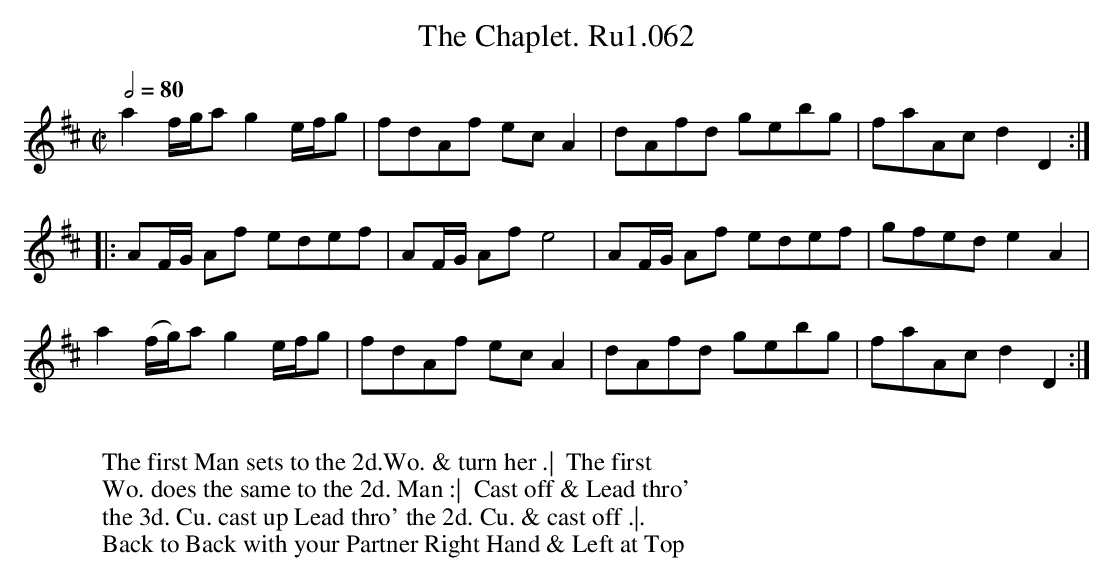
X:1
T:Chaplet. Ru1.062, The
L:1/8
M:C|
Q:1/2=80
K:D
a2 f/g/a g2 e/f/g|fdAf ec A2|dAfd gebg|faAc d2D2 :|
|: AF/G/ Af edef|AF/G/ Af e4|AF/G/ Af edef|gfed e2A2|
a2 (f/g/)a g2 e/f/g|fdAf ecA2|dAfd gebg|faAc d2D2 :|
W:
W: The first Man sets to the 2d.Wo. & turn her .|  The first
W: Wo. does the same to the 2d. Man :|  Cast off & Lead thro'
W: the 3d. Cu. cast up Lead thro' the 2d. Cu. & cast off .|.
W: Back to Back with your Partner Right Hand & Left at Top
